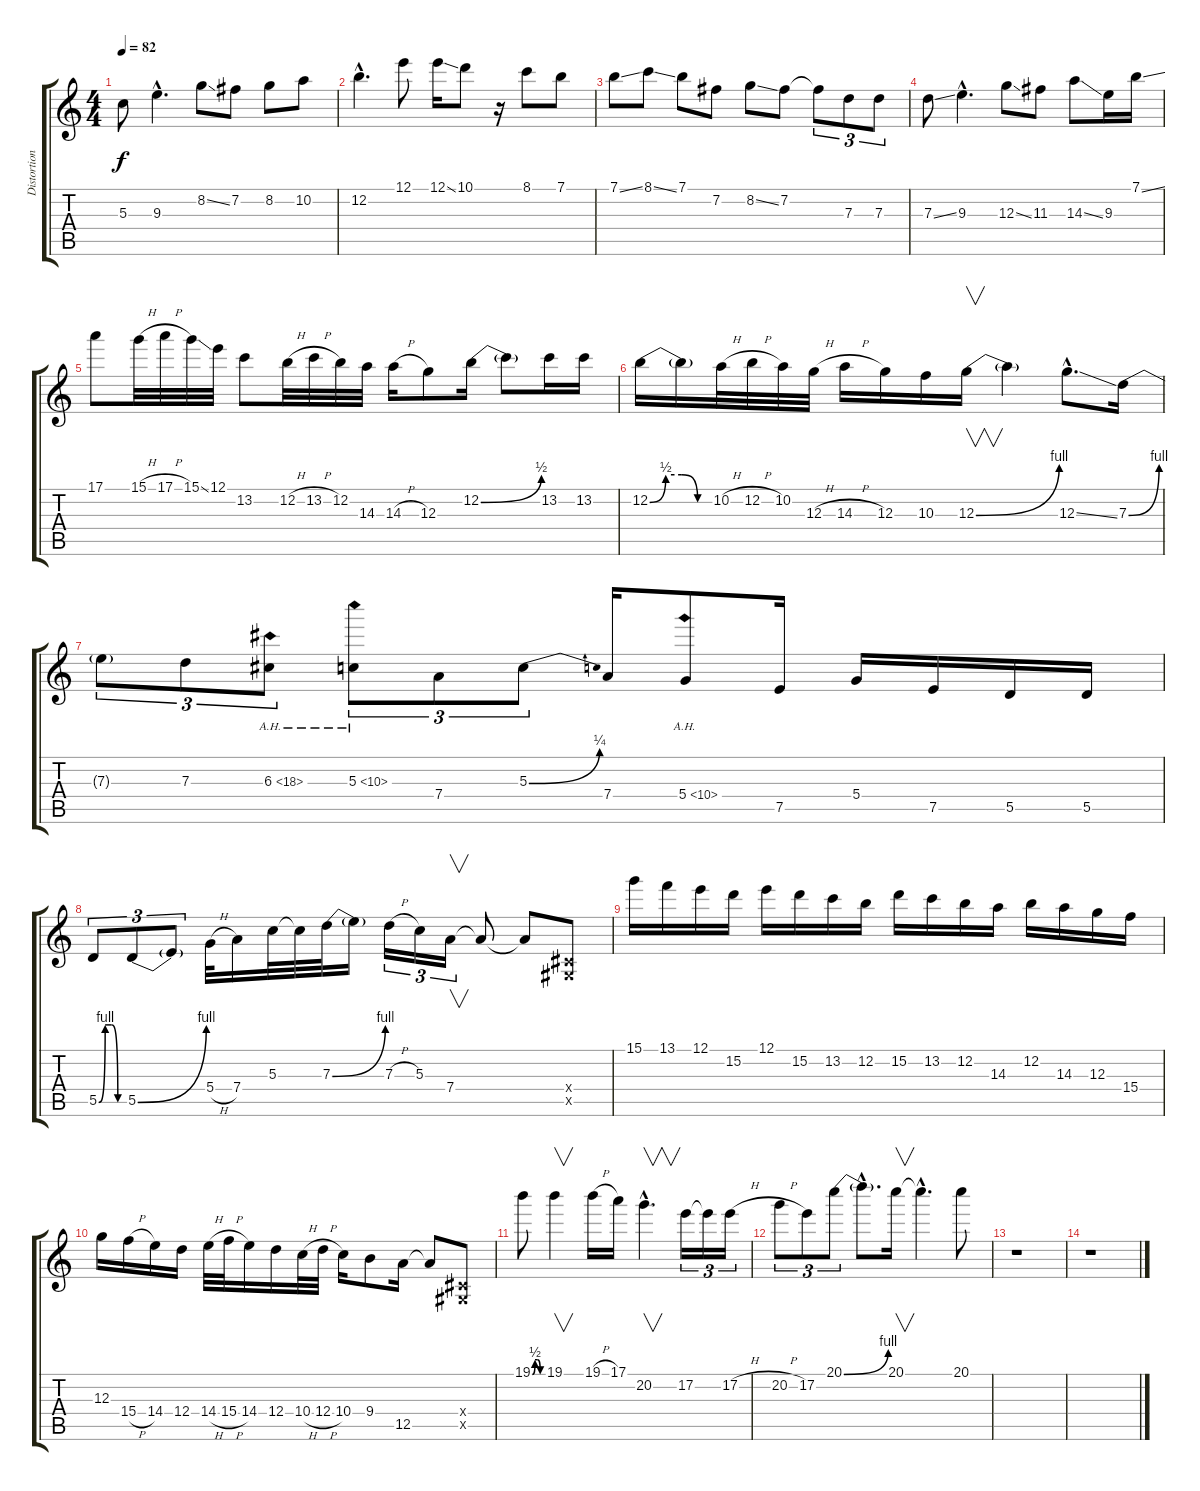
\track ("Distortion (solo)" "Distortion") {instrument distortionguitar}
\staff {score tabs}
\tuning (E4 B3 G3 D3 A2 E2) {hide}
\ts (4 4)
\tempo 82
\clef g2
\ks c
5.3{t}.8{dy f} 9.3{hac}.4{d} 8.2{ss}.8 7.2.8 8.2.8 10.2.8 |
12.2{hac}.4{d} 12.1.8 12.1{ss}.16 10.1.8 r.16 8.1.8 7.1.8 |
7.1{ss}.8 8.1{ss}.8 7.1.8 7.2.8 8.2{ss}.8 7.2.8 7.2{t}.8{tu (3 2)} 7.3.8{tu (3 2)} 7.3.8{tu (3 2)} |
7.3{ss}.8 9.3{hac}.4{d} 12.3{ss}.8 11.3.8 14.3{ss}.8 9.3.16 7.1{ss}.16 |
17.1.8 15.1{h}.32 17.1{h}.32 15.1{ss}.32 12.1.32 13.2.8 12.2{h}.32 13.2{h}.32 12.2.32 14.3.32 14.3{h}.16 12.3.8 12.2{be (bend 0 0 60 2)}.16 12.2{t}.8 13.2.16 13.2.16 |
12.2{be (custom 0 0 15 2 30 2 45 0 60 0)}.16 12.2{t}.16 10.2{h}.32 12.2{h}.32 10.2.32 12.3{h}.32 14.3{h}.16 12.3.16 10.3.16 12.3{be (bend 0 0 60 4)}.16{v} 12.3{t}.4 12.3{ss hac}.8{d} 7.3{be (bend 0 0 60 4)}.16 |
7.3{t}.8{tu (3 2)} 7.3.8{tu (3 2)} 6.3{ah 12}.8{tu (3 2)} 5.3{ah 5}.8{tu (3 2)} 7.4.8{tu (3 2)} 5.3{be (bend 0 0 60 1)}.8{tu (3 2)} 7.4.16 5.4{ah 5}.8 7.5.16 5.4.16 7.5.16 5.5.16 5.5.16 |
5.5{be (custom 0 0 15 4 30 4 45 0 60 0)}.8{tu (3 2)} 5.5{be (bend 0 0 60 4)}.8{tu (3 2)} 5.5{t}.8{tu (3 2)} 5.4{h}.32 7.4.16 5.3.32 5.3{t}.32 7.3{be (bend 0 0 60 4)}.32 7.3{t}.16 7.3{h}.16{tu (3 2)} 5.3.16{tu (3 2)} 7.4.16{v tu (3 2)} 7.4{t}.8 7.4{t}.8 (-1.4{x} -1.5{x}).8 |
15.1.16 13.1.16 12.1.16 15.2.16 12.1.16 15.2.16 13.2.16 12.2.16 15.2.16 13.2.16 12.2.16 14.3.16 12.2.16 14.3.16 12.3.16 15.4.16 |
12.3.16 15.4{h}.16 14.4.16 12.4.16 14.4{h}.32 15.4{h}.32 14.4.16 12.4.16 10.4{h}.32 12.4{h}.32 10.4.16 9.4.8 12.5.16 12.5{t}.8 (-1.4{x} -1.5{x}).8 |
19.1{be (custom 0 0 15 2 30 2 45 0 60 0)}.8 19.1.4{v} 19.1{h}.16 17.1.16 20.2{hac}.4{v d} 17.2.16{tu (3 2)} 17.2{t}.16{tu (3 2)} 17.2{h}.16{tu (3 2)} |
20.2{h}.8{tu (3 2)} 17.2.8{tu (3 2)} 20.1{be (bend 0 0 60 4)}.8{tu (3 2)} 20.1{hac t}.8{d} 20.1.16{v} 20.1{hac t}.4{d} 20.1.8 |
r.1 |
r.1
